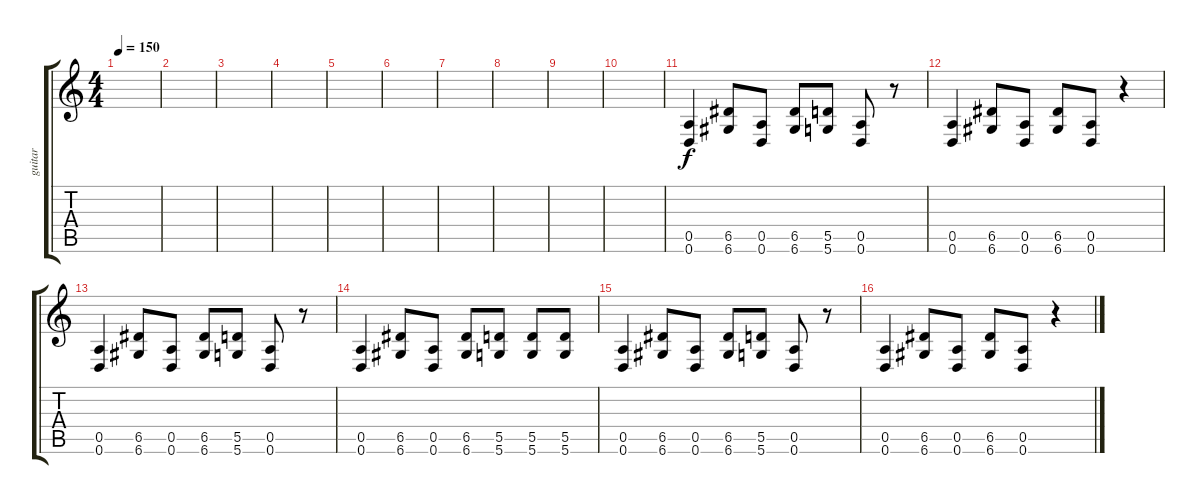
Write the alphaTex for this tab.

\track ("guitar" "guitar") {instrument distortionguitar}
\staff {score tabs}
\tuning (E4 B3 G3 D3 A2 D2) {hide}
\ts (4 4)
\tempo 150
\clef g2
\ks c
|
|
|
|
|
|
|
|
|
|
(0.5 0.6).4 (6.5 6.6).8 (0.5 0.6).8 (6.5 6.6).8 (5.5 5.6).8 (0.5 0.6).8 r.8 |
(0.5 0.6).4 (6.5 6.6).8 (0.5 0.6).8 (6.5 6.6).8 (0.5 0.6).8 r.4 |
(0.5 0.6).4 (6.5 6.6).8 (0.5 0.6).8 (6.5 6.6).8 (5.5 5.6).8 (0.5 0.6).8 r.8 |
(0.5 0.6).4 (6.5 6.6).8 (0.5 0.6).8 (6.5 6.6).8 (5.5 5.6).8 (5.5 5.6).8 (5.5 5.6).8 |
(0.5 0.6).4 (6.5 6.6).8 (0.5 0.6).8 (6.5 6.6).8 (5.5 5.6).8 (0.5 0.6).8 r.8 |
(0.5 0.6).4 (6.5 6.6).8 (0.5 0.6).8 (6.5 6.6).8 (0.5 0.6).8 r.4
